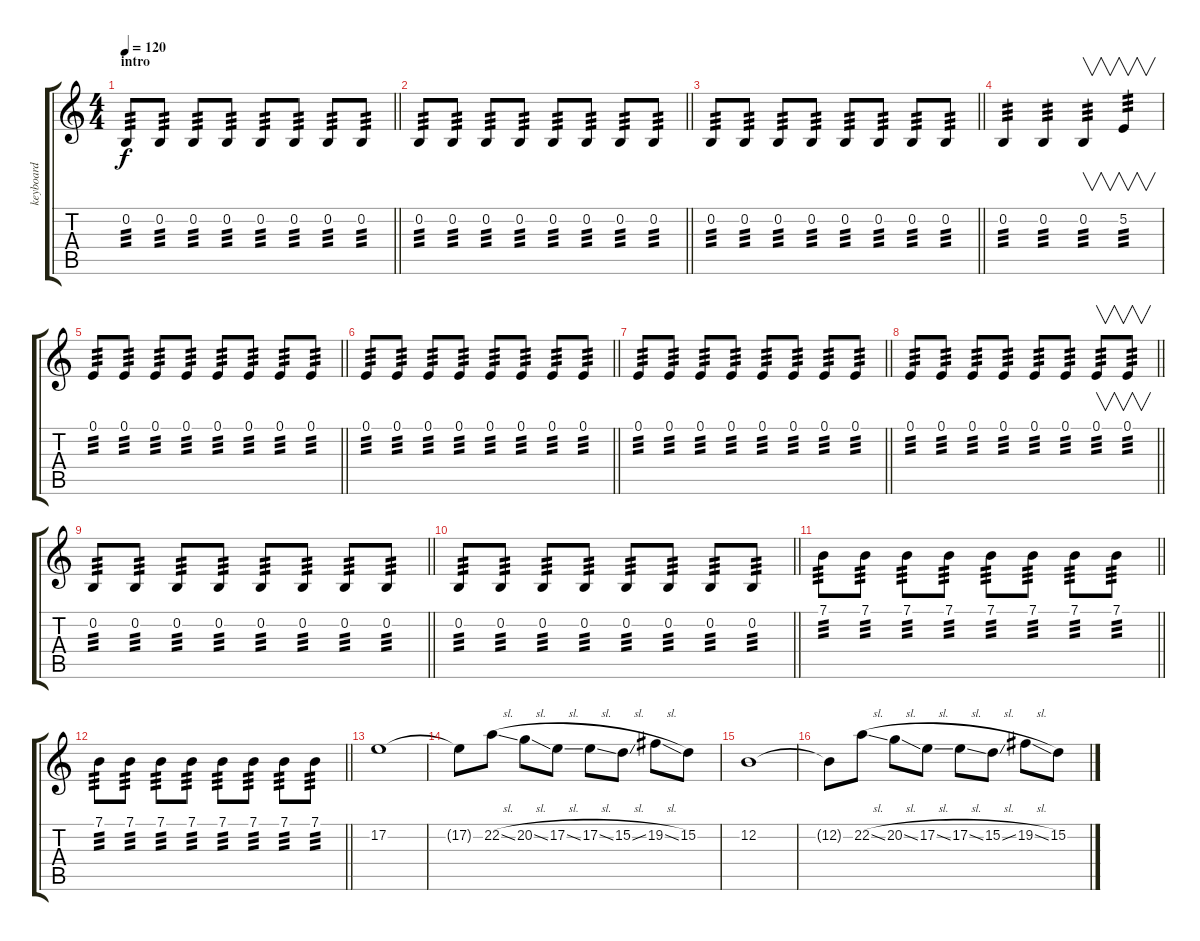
\track ("keyboard" "keyboard") {instrument lead2sawtooth}
\staff {score tabs}
\tuning (E4 B3 G3 D3 A2 E2) {hide}
\ts (4 4)
\section ("" "intro")
\tempo 120
\clef g2
\barLineRight lightlight
\ks c
0.2.8{tp 3 dy f volume 8 balance 16 instrument lead2sawtooth} 0.2.8{tp 3} 0.2.8{tp 3} 0.2.8{tp 3} 0.2.8{tp 3} 0.2.8{tp 3} 0.2.8{tp 3} 0.2.8{tp 3} |
\barLineRight lightlight
0.2.8{tp 3} 0.2.8{tp 3} 0.2.8{tp 3} 0.2.8{tp 3} 0.2.8{tp 3} 0.2.8{tp 3} 0.2.8{tp 3} 0.2.8{tp 3} |
\barLineRight lightlight
0.2.8{tp 3} 0.2.8{tp 3} 0.2.8{tp 3} 0.2.8{tp 3} 0.2.8{tp 3} 0.2.8{tp 3} 0.2.8{tp 3} 0.2.8{tp 3} |
0.2.4{tp 3} 0.2.4{tp 3} 0.2.4{v tp 3} 5.2.4{v tp 3} |
\barLineRight lightlight
0.1.8{tp 3 balance 0} 0.1.8{tp 3} 0.1.8{tp 3} 0.1.8{tp 3} 0.1.8{tp 3} 0.1.8{tp 3} 0.1.8{tp 3} 0.1.8{tp 3} |
\barLineRight lightlight
0.1.8{tp 3} 0.1.8{tp 3} 0.1.8{tp 3} 0.1.8{tp 3} 0.1.8{tp 3} 0.1.8{tp 3} 0.1.8{tp 3} 0.1.8{tp 3} |
\barLineRight lightlight
0.1.8{tp 3} 0.1.8{tp 3} 0.1.8{tp 3} 0.1.8{tp 3} 0.1.8{tp 3} 0.1.8{tp 3} 0.1.8{tp 3} 0.1.8{tp 3} |
\barLineRight lightlight
0.1.8{tp 3} 0.1.8{tp 3} 0.1.8{tp 3} 0.1.8{tp 3} 0.1.8{tp 3} 0.1.8{tp 3} 0.1.8{v tp 3} 0.1.8{v tp 3} |
\barLineRight lightlight
0.2.8{tp 3 balance 16} 0.2.8{tp 3} 0.2.8{tp 3} 0.2.8{tp 3} 0.2.8{tp 3} 0.2.8{tp 3} 0.2.8{tp 3} 0.2.8{tp 3} |
\barLineRight lightlight
0.2.8{tp 3} 0.2.8{tp 3} 0.2.8{tp 3} 0.2.8{tp 3} 0.2.8{tp 3} 0.2.8{tp 3} 0.2.8{tp 3} 0.2.8{tp 3} |
\barLineRight lightlight
7.1.8{tp 3} 7.1.8{tp 3} 7.1.8{tp 3} 7.1.8{tp 3} 7.1.8{tp 3} 7.1.8{tp 3} 7.1.8{tp 3} 7.1.8{tp 3} |
\barLineRight lightlight
7.1.8{tp 3} 7.1.8{tp 3} 7.1.8{tp 3} 7.1.8{tp 3} 7.1.8{tp 3} 7.1.8{tp 3} 7.1.8{tp 3} 7.1.8{tp 3} |
17.2.1{volume 12 balance 3} |
17.2{t}.8 22.2{sl}.8 20.2{sl}.8 17.2{sl}.8 17.2{sl}.8 15.2{sl}.8 19.2{sl}.8 15.2.8 |
12.2.1 |
12.2{t}.8 22.2{sl}.8 20.2{sl}.8 17.2{sl}.8 17.2{sl}.8 15.2{sl}.8 19.2{sl}.8 15.2.8
